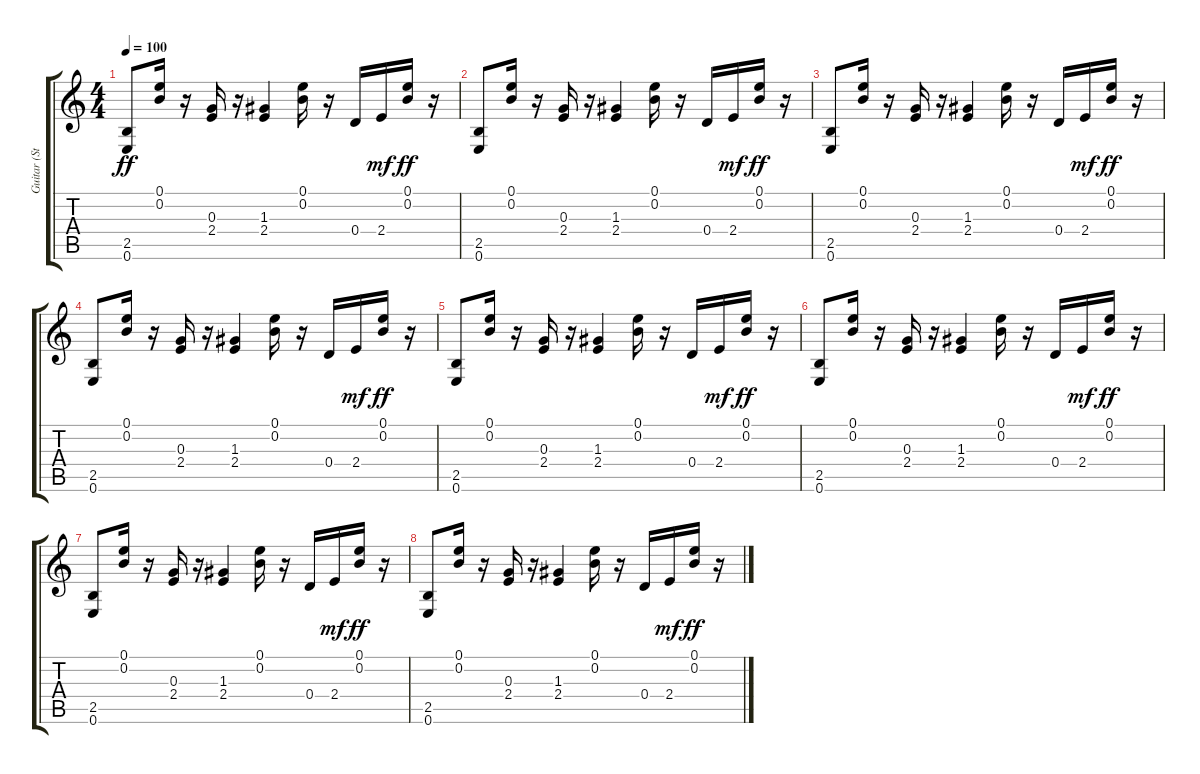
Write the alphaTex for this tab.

\track ("Guitar (Steel string)" "Guitar (St") {instrument acousticguitarsteel}
\staff {score tabs}
\tuning (E4 B3 G3 D3 A2 E2) {hide}
\ts (4 4)
\tempo 100
\clef g2
\ks c
(2.5 0.6).8{dy ff} (0.1 0.2).16 r.16 (0.3 2.4).16 r.16 (1.3 2.4).4 (0.1 0.2).16 r.16 0.4.16 2.4.16{dy mf} (0.1 0.2).16{dy ff} r.16 |
(2.5 0.6).8 (0.1 0.2).16 r.16 (0.3 2.4).16 r.16 (1.3 2.4).4 (0.1 0.2).16 r.16 0.4.16 2.4.16{dy mf} (0.1 0.2).16{dy ff} r.16 |
(2.5 0.6).8 (0.1 0.2).16 r.16 (0.3 2.4).16 r.16 (1.3 2.4).4 (0.1 0.2).16 r.16 0.4.16 2.4.16{dy mf} (0.1 0.2).16{dy ff} r.16 |
(2.5 0.6).8 (0.1 0.2).16 r.16 (0.3 2.4).16 r.16 (1.3 2.4).4 (0.1 0.2).16 r.16 0.4.16 2.4.16{dy mf} (0.1 0.2).16{dy ff} r.16 |
(2.5 0.6).8 (0.1 0.2).16 r.16 (0.3 2.4).16 r.16 (1.3 2.4).4 (0.1 0.2).16 r.16 0.4.16 2.4.16{dy mf} (0.1 0.2).16{dy ff} r.16 |
(2.5 0.6).8 (0.1 0.2).16 r.16 (0.3 2.4).16 r.16 (1.3 2.4).4 (0.1 0.2).16 r.16 0.4.16 2.4.16{dy mf} (0.1 0.2).16{dy ff} r.16 |
(2.5 0.6).8 (0.1 0.2).16 r.16 (0.3 2.4).16 r.16 (1.3 2.4).4 (0.1 0.2).16 r.16 0.4.16 2.4.16{dy mf} (0.1 0.2).16{dy ff} r.16 |
(2.5 0.6).8 (0.1 0.2).16 r.16 (0.3 2.4).16 r.16 (1.3 2.4).4 (0.1 0.2).16 r.16 0.4.16 2.4.16{dy mf} (0.1 0.2).16{dy ff} r.16
